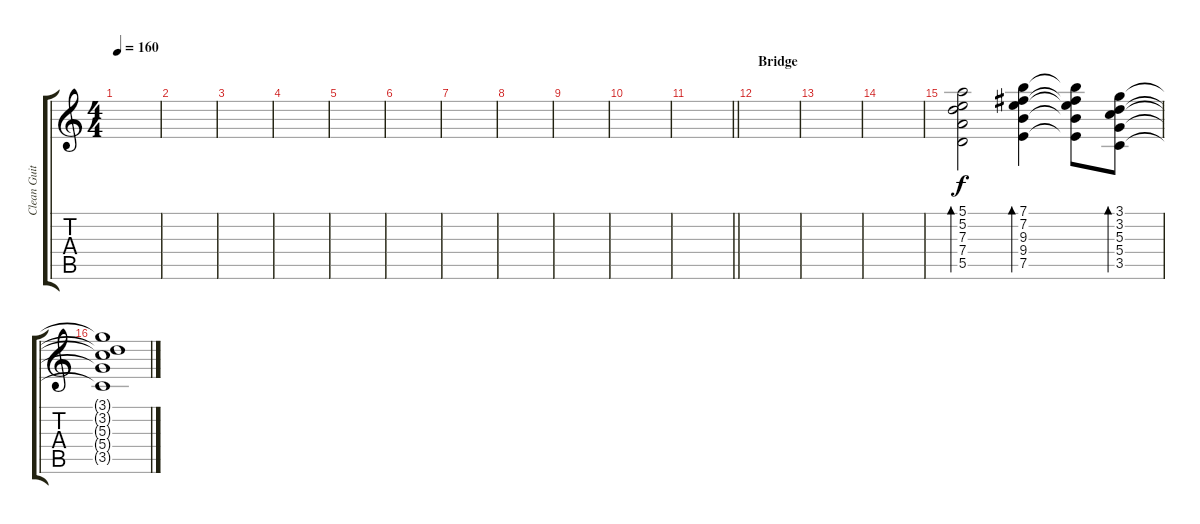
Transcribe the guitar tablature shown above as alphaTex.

\track ("Clean Guitar" "Clean Guit") {instrument acousticguitarsteel}
\staff {score tabs}
\tuning (E4 B3 G3 D3 A2 D2) {hide}
\ts (4 4)
\tempo 160
\clef g2
\ks c
|
|
|
|
|
|
|
|
|
|
\barLineRight lightlight
|
\section ("" "Bridge")
|
|
|
(5.1 5.2 7.3 7.4 5.5).2{bd 120} (7.1 7.2 9.3 9.4 7.5).4{bd 120} (7.1{t} 7.2{t} 9.3{t} 9.4{t} 7.5{t}).8 (3.1 3.2 5.3 5.4 3.5).8{bd 60} |
(3.1{t} 3.2{t} 5.3{t} 5.4{t} 3.5{t}).1
